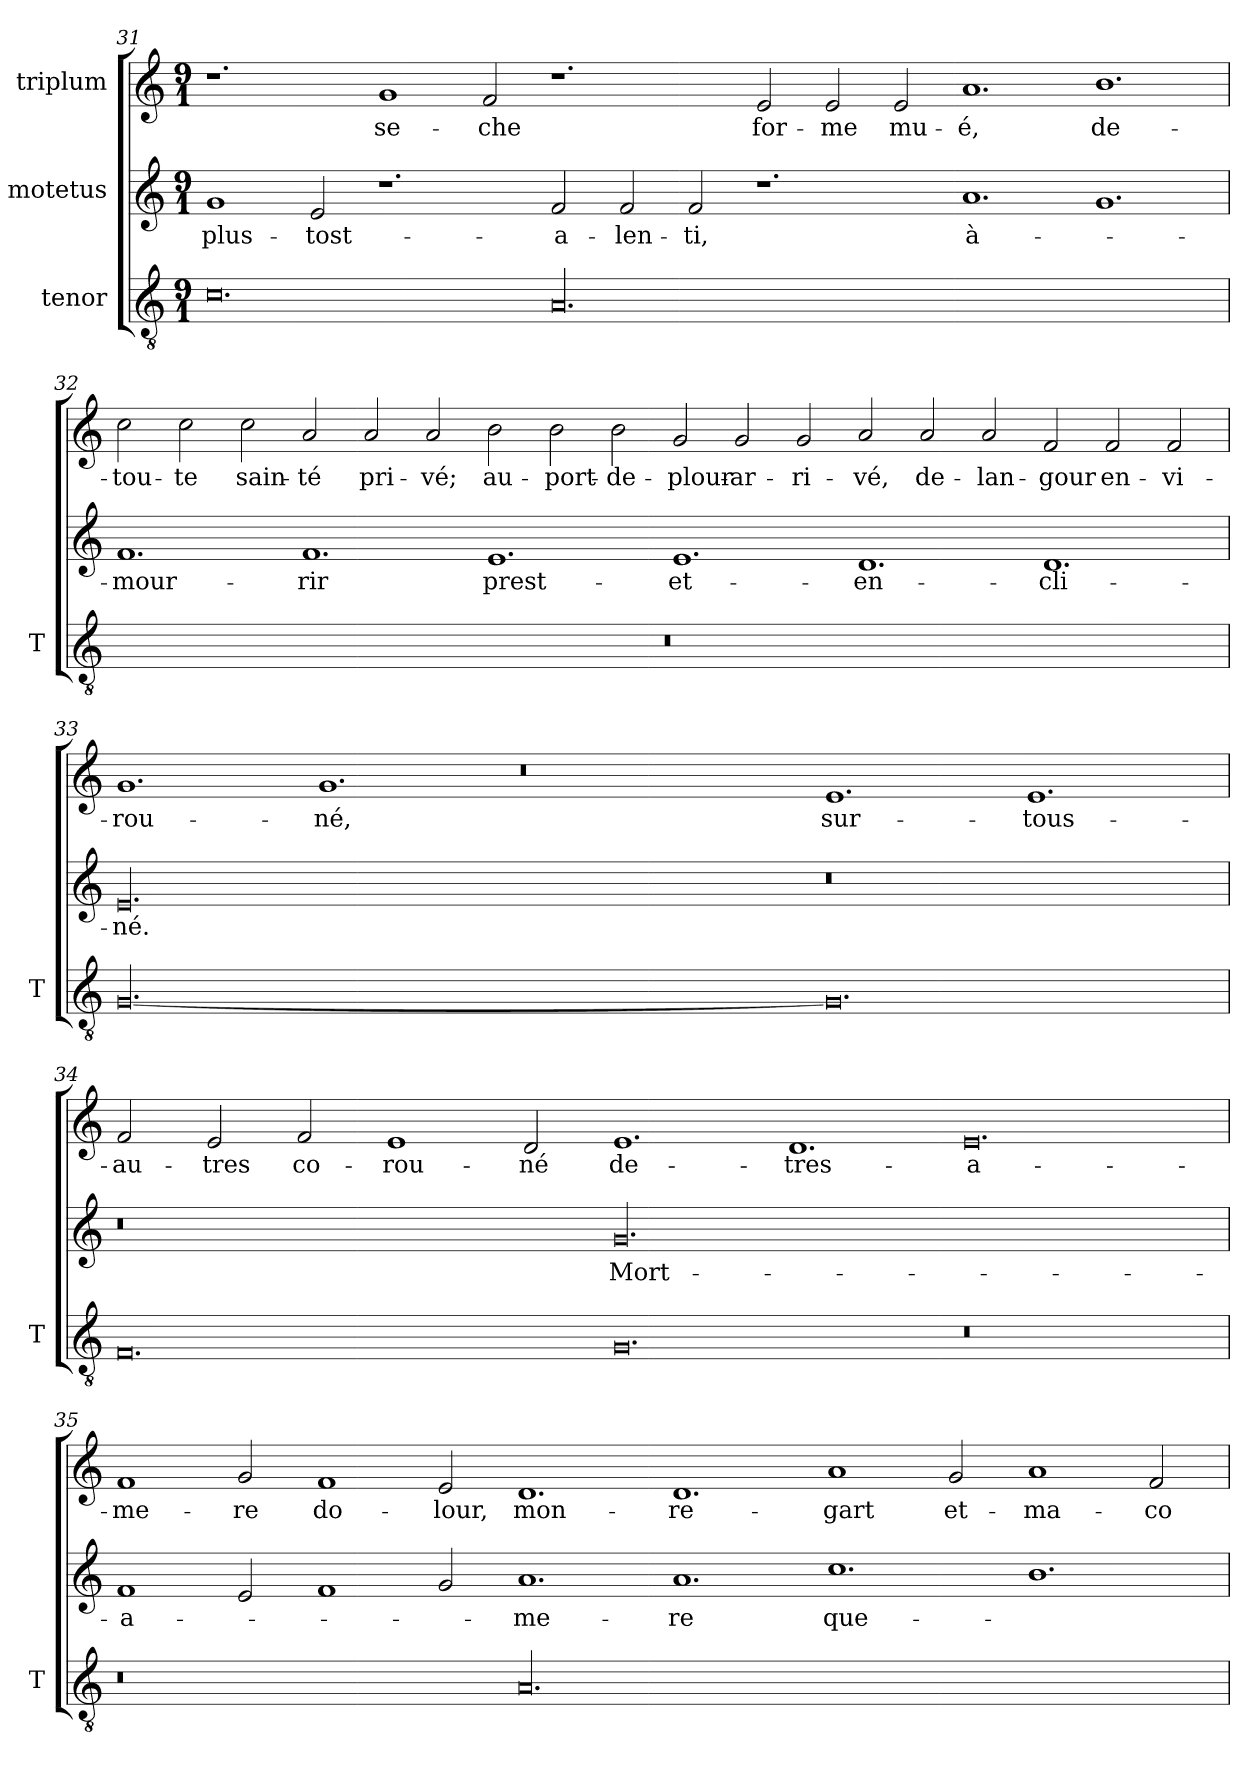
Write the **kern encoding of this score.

**kern	**kern	**text	**kern	**text
*part3	*part2	*part2	*part1	*part1
*staff3	*staff2	*staff2	*staff1	*staff1
*I"tenor	*I"motetus	*	*I"triplum	*
*I'T	*	*	*	*
*clefGv2	*clefG2	*	*clefG2	*
*k[]	*k[]	*	*k[]	*
*C:	*C:	*	*C:	*
*M9/1	*M9/1	*	*M9/1	*
=31	=31	=31	=31	=31
0.c\	1g/	plus-	1.r	.
.	2e/	tost-	.	.
.	1.r	.	1g/	se-
.	.	.	2f/	-che
00.A/	2f/	a-	1.r	.
.	2f/	-len-	.	.
.	2f/	-ti,	.	.
.	1.r	.	2e/	for-
.	.	.	2e/	-me
.	.	.	2e/	mu-
.	1.a/	à-	1.a/	-é,
.	1.g/	.	1.b\	de-
=32	=32	=32	=32	=32
1%9r	1.f/	mour-	2cc\	tou-
.	.	.	2cc\	-te
.	.	.	2cc\	sain-
.	1.f/	-rir	2a/	-té
.	.	.	2a/	pri-
.	.	.	2a/	-vé;
.	1.e/	prest-	2b\	au-
.	.	.	2b\	port-
.	.	.	2b\	de-
.	1.e/	et-	2g/	plour-
.	.	.	2g/	ar-
.	.	.	2g/	-ri-
.	1.d/	en-	2a/	-vé,
.	.	.	2a/	de-
.	.	.	2a/	lan-
.	1.d/	-cli-	2f/	-gour
.	.	.	2f/	en-
.	.	.	2f/	-vi-
=33	=33	=33	=33	=33
[00.G/	00.e/	-né.	1.g/	-rou-
.	.	.	1.g/	-né,
.	.	.	0.r	.
0.G/]	0.r	.	1.e/	sur-
.	.	.	1.e/	tous-
!!LO:PB:g=z
=34	=34	=34	=34	=34
0.F/	0.r	.	2f/	au-
.	.	.	2e/	-tres
.	.	.	2f/	co-
.	.	.	1e/	-rou-
.	.	.	2d/	-né
0.G/	00.g/	Mort-	1.e/	de-
.	.	.	1.d/	tres-
0.r	.	.	0.e/	a-
=35	=35	=35	=35	=35
0.r	1f/	a-	1f/	-me-
.	2e/	.	2g/	-re
.	1f/	.	1f/	do-
.	2g/	.	2e/	-lour,
00.A/	1.a/	-me-	1.d/	mon-
.	1.a/	-re	1.d/	re-
.	1.cc\	que-	1a/	-gart
.	.	.	2g/	et-
.	1.b\	.	1a/	ma-
.	.	.	2f/	co-
=	=	=	=	=
*-	*-	*-	*-	*-
